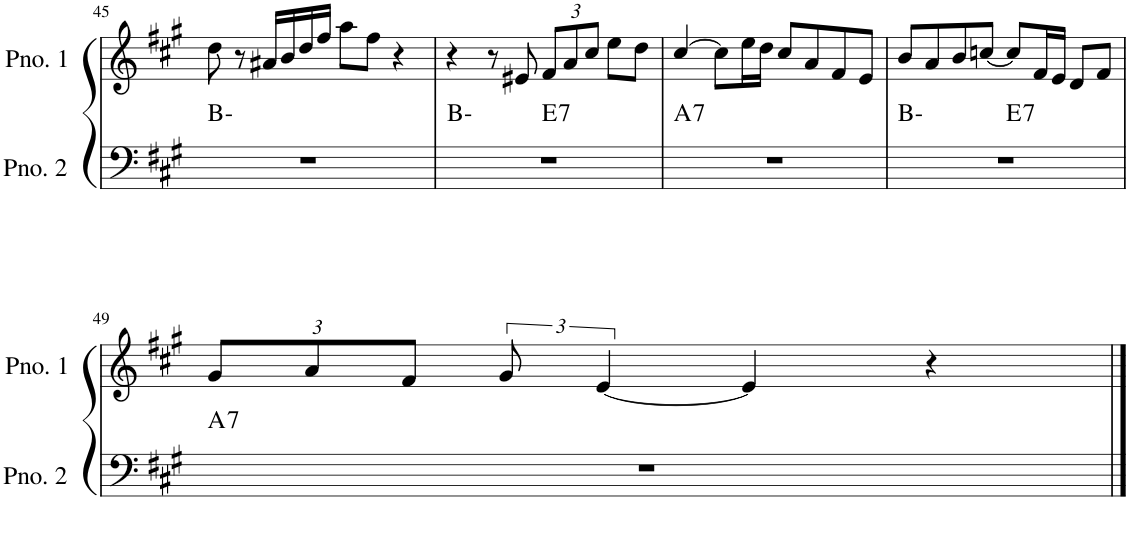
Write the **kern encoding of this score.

**kern	**harte	**kern
*part2	*part2	*part1
*staff2	*	*staff1
*I"ピアノ 2	*	*I"ピアノ 1
!!LO:PB:g=z
*clefF4	*	*clefG2
*k[f#c#g#]	*	*k[f#c#g#]
*M4/4	*	*M4/4
=45	=45	=45
1r	B:min	8dd\
.	.	8r
.	.	16a#X/LL
.	.	16b/
.	.	16dd/
.	.	16ff#/JJ
.	.	8aa\L
.	.	8ff#\J
.	.	4r
=46	=46	=46
*^	*	*
1r	2ryy	B:min	4r
.	.	.	8r
.	.	.	8e#X/
*	*	*	*Xbrackettup
!	!	!LO:H:kt=7	!
.	2ryy	E:7	12f#/L
.	.	.	12a/
.	.	.	12cc#/J
.	.	.	8ee\L
.	.	.	8dd\J
=47	=47	=47	=47
!	!	!LO:H:kt=7	!
*v	*v	*	*
1r	A:7	[4cc#/
.	.	8cc#\L]
.	.	16ee\L
.	.	16dd\JJ
.	.	8cc#/L
.	.	8a/
.	.	8f#/
.	.	8e/J
=48	=48	=48
*^	*	*
1r	2ryy	B:min	8b/L
.	.	.	8a/
.	.	.	8b/
.	.	.	[8ccn/J
!	!	!LO:H:kt=7	!
.	2ryy	E:7	8cc/L]
.	.	.	16f#/L
.	.	.	16e/JJ
.	.	.	8d/L
.	.	.	8f#/J
!!LO:LB:g=z
=49	=49	=49	=49
!	!	!LO:H:kt=7	!
*v	*v	*	*
1r	A:7	12g#/L
.	.	12a/
.	.	12f#/J
*	*	*brackettup
.	.	12g#/
.	.	[6e/
.	.	4e/]
.	.	4r
==	==	==
*-	*-	*-
